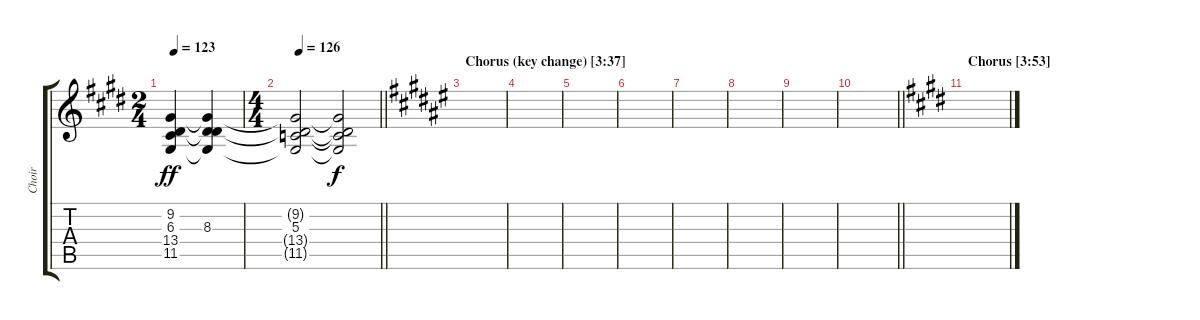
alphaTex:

\track ("Choir" "Choir") {instrument choiraahs}
\staff {score tabs}
\tuning (E4 B3 G3 D3 A2 E2) {hide}
\ts (2 4)
\tempo 123
\clef g2
\ks c#minor
(9.2{t} 6.3 13.4{t} 11.5{t}).4{dy ff} (9.2{t} 8.3 13.4{t} 11.5{t}).4 |
\ts (4 4)
\tempo 126
\barLineRight lightlight
(9.2{t} 5.3 13.4{t} 11.5{t}).2 (9.2{t} 5.3{t} 13.4{t} 11.5{t}).2{dy f} |
\section ("" "Chorus (key change) [3:37]")
\ks d#minor
|
|
|
|
|
|
|
\barLineRight lightlight
|
\section ("" "Chorus [3:53]")
\ks c#minor
